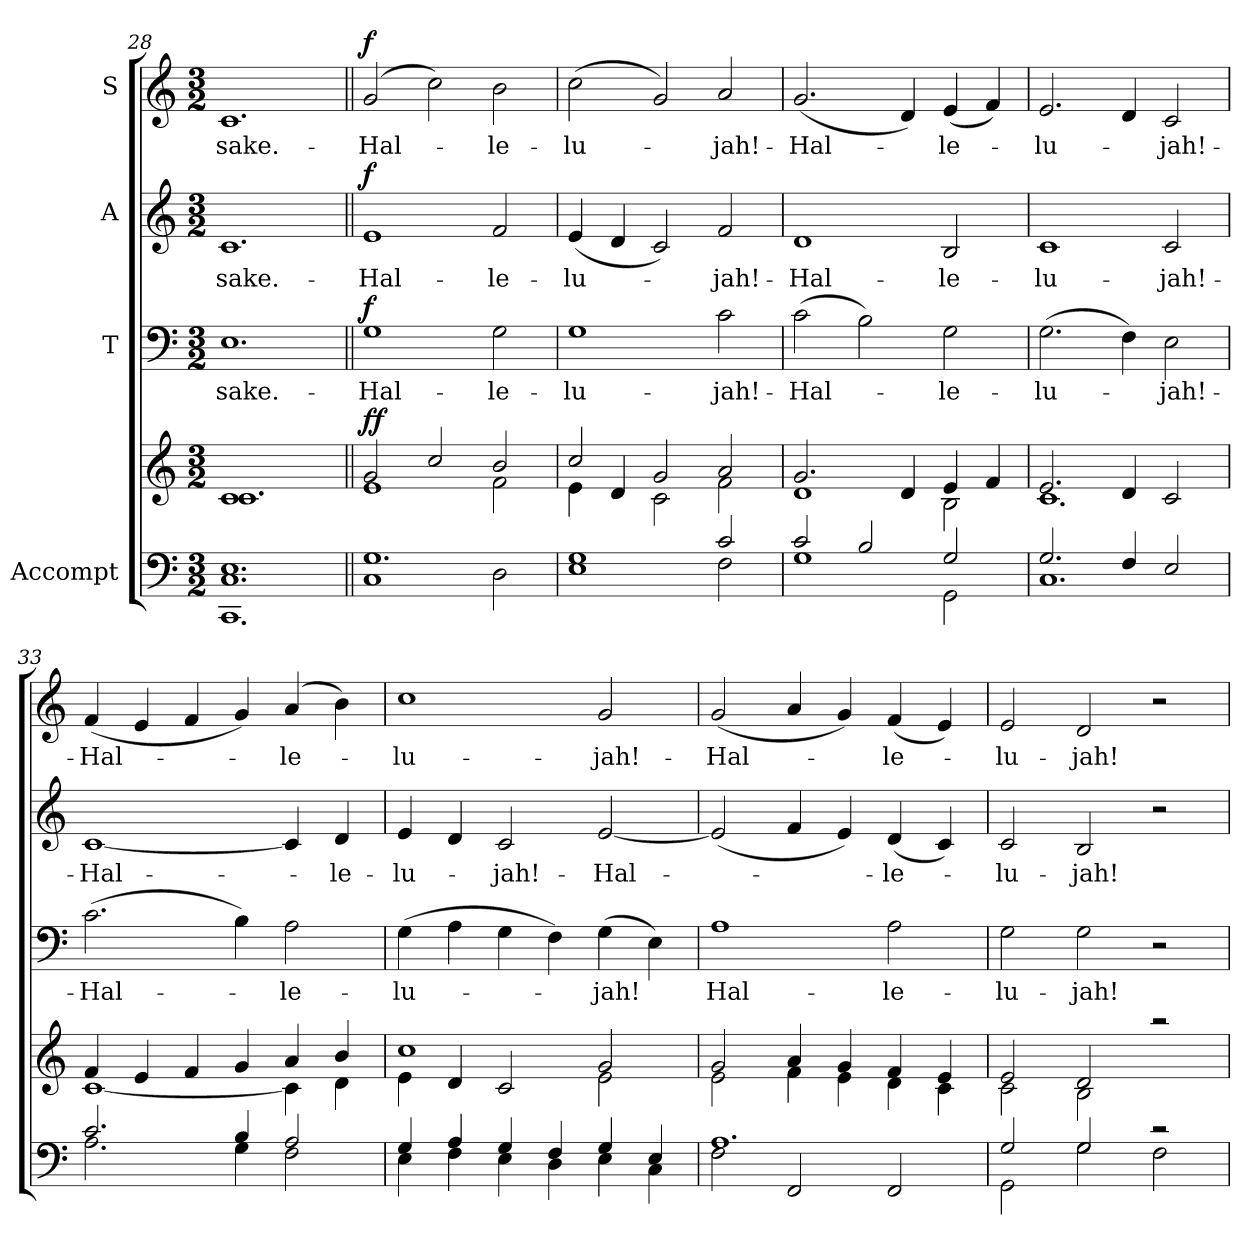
**kern	**kern	**dynam	**kern	**text	**dynam	**kern	**text	**dynam	**kern	**text	**dynam
*part4	*part4	*part4	*part3	*part3	*part3	*part2	*part2	*part2	*part1	*part1	*part1
*staff5	*staff4	*staff4/5	*staff3	*staff3	*staff3	*staff2	*staff2	*staff2	*staff1	*staff1	*staff1
*I"Accompt	*	*	*I"T	*	*	*I"A	*	*	*I"S	*	*
*clefF4	*clefG2	*	*clefF4	*	*	*clefG2	*	*	*clefG2	*	*
*k[]	*k[]	*	*k[]	*	*	*k[]	*	*	*k[]	*	*
*C:	*C:	*	*C:	*	*	*C:	*	*	*C:	*	*
*M3/2	*M3/2	*	*M3/2	*	*	*M3/2	*	*	*M3/2	*	*
=28	=28	=28	=28	=28	=28	=28	=28	=28	=28	=28	=28
*^	*^	*	*	*	*	*	*	*	*	*	*
!	!	!	!	!	!	!LO:LY:b	!	!	!LO:LY:b	!	!	!LO:LY:b	!
1.E	1.CC 1.C	1.c	1.c	.	1.E	sake.-	.	1.c	sake.-	.	1.c	-sake.-	.
=29||	=29||	=29||	=29||	=29||	=29||	=29||	=29||	=29||	=29||	=29||	=29||	=29||	=29||
*	*	*MM224	*	*	*	*	*	*	*	*	*MM224	*	*
!	!	!	!	!LO:DY:b=2	!	!LO:LY:b	!	!	!LO:LY:b	!	!	!LO:LY:b	!
!	!	!	!	!LO:DY:n=1:a	!	!	!LO:DY:b	!	!	!LO:DY:b	!	!	!LO:DY:a
1.G	1C	2g/	1e	f f	1G	-Hal-	f	1e	-Hal-	f	(2g/	-Hal-	f
.	.	2cc/	.	.	.	.	.	.	.	.	2cc\)	.	.
!	!	!	!	!	!	!LO:LY:b	!	!	!LO:LY:b	!	!	!LO:LY:b	!
.	2D\	2b/	2f\	.	2G\	-le-	.	2f/	-le-	.	2b\	-le-	.
=30	=30	=30	=30	=30	=30	=30	=30	=30	=30	=30	=30	=30	=30
!	!	!	!	!	!	!LO:LY:b	!	!	!LO:LY:b	!	!	!LO:LY:b	!
1G	1E	2cc/	4e\	.	1G	-lu-	.	(4e/	-lu-	.	(>2cc\	-lu-	.
.	.	.	4d/	.	.	.	.	4d/	.	.	.	.	.
.	.	2g/	2c\	.	.	.	.	2c/)	.	.	2g/)	.	.
!	!	!	!	!	!	!LO:LY:b	!	!	!LO:LY:b	!	!	!LO:LY:b	!
2c/	2F\	2a/	2f\	.	2c\	-jah!-	.	2f/	-jah!-	.	2a/	-jah!-	.
=31	=31	=31	=31	=31	=31	=31	=31	=31	=31	=31	=31	=31	=31
!	!	!	!	!	!	!LO:LY:b	!	!	!LO:LY:b	!	!	!LO:LY:b	!
2c/	1G	2.g/	1d	.	(>2c\	-Hal-	.	1d	-Hal-	.	(<2.g/	-Hal-	.
2B/	.	.	.	.	2B\)	.	.	.	.	.	.	.	.
.	.	4d/	.	.	.	.	.	.	.	.	4d/)	.	.
!	!	!	!	!	!	!LO:LY:b	!	!	!LO:LY:b	!	!	!LO:LY:b	!
2G/	2GG\	4e/	2B\	.	2G\	-le-	.	2B/	-le-	.	(4e/	-le-	.
.	.	4f/	.	.	.	.	.	.	.	.	4f/)	.	.
=32	=32	=32	=32	=32	=32	=32	=32	=32	=32	=32	=32	=32	=32
!	!	!	!	!	!	!LO:LY:b	!	!	!LO:LY:b	!	!	!LO:LY:b	!
2.G/	1.C	2.e/	1.c	.	(>2.G\	-lu-	.	1c	-lu-	.	2.e/	-lu-	.
4F/	.	4d/	.	.	4F\)	.	.	.	.	.	4d/	.	.
!	!	!	!	!	!	!LO:LY:b	!	!	!LO:LY:b	!	!	!LO:LY:b	!
2E/	.	2c/	.	.	2E\	-jah!-	.	2c/	-jah!-	.	2c/	-jah!-	.
!!LO:PB:g=z
=33	=33	=33	=33	=33	=33	=33	=33	=33	=33	=33	=33	=33	=33
!	!	!	!	!	!	!LO:LY:b	!	!	!LO:LY:b	!	!	!LO:LY:b	!
2.c/	2.A\	4f/	[<1c	.	(>2.c\	-Hal-	.	[<1c	-Hal-	.	(4f/	-Hal-	.
.	.	4e/	.	.	.	.	.	.	.	.	4e/	.	.
.	.	4f/	.	.	.	.	.	.	.	.	4f/	.	.
4B/	4G\	4g/	.	.	4B\)	.	.	.	.	.	4g/)	.	.
!	!	!	!	!	!	!LO:LY:b	!	!	!	!	!	!LO:LY:b	!
2A/	2F\	4a/	4c\]	.	2A\	-le-	.	4c/]	.	.	(4a/	-le-	.
!	!	!	!	!	!	!	!	!	!LO:LY:b	!	!	!	!
.	.	4b/	4d\	.	.	.	.	4d/	-le-	.	4b\)	.	.
=34	=34	=34	=34	=34	=34	=34	=34	=34	=34	=34	=34	=34	=34
!	!	!	!	!	!	!LO:LY:b	!	!	!LO:LY:b	!	!	!LO:LY:b	!
4G/	4E\	1cc	4e\	.	(>4G\	-lu-	.	4e/	-lu-	.	1cc	-lu-	.
4A/	4F\	.	4d/	.	4A\	.	.	4d/	.	.	.	.	.
!	!	!	!	!	!	!	!	!	!LO:LY:b	!	!	!	!
4G/	4E\	.	2c/	.	4G\	.	.	2c/	-jah!-	.	.	.	.
4F/	4D\	.	.	.	4F\)	.	.	.	.	.	.	.	.
!	!	!	!	!	!	!LO:LY:b	!	!	!LO:LY:b	!	!	!LO:LY:b	!
4G/	4E\	2g/	2e\	.	(>4G\	-jah!	.	[<2e/	-Hal-	.	2g/	-jah!-	.
4E/	4C\	.	.	.	4E\)	.	.	.	.	.	.	.	.
=35	=35	=35	=35	=35	=35	=35	=35	=35	=35	=35	=35	=35	=35
!	!	!	!	!	!	!LO:LY:b	!	!	!LO:LY:b	!	!	!LO:LY:b	!
1.A	2F\	2g/	2e\	.	1A	Hal-	.	(<2e/]	-­-	.	(2g/	-Hal-	.
!	!	!	!	!	!	!	!	!	!LO:LY:b	!	!	!	!
.	2FF/	4a/	4f\	.	.	.	.	4f/	-­	.	4a/	.	.
!	!	!	!	!	!	!	!	!	!LO:LY:b	!	!	!	!
.	.	4g/	4e\	.	.	.	.	4e/)	­-	.	4g/)	.	.
!	!	!	!	!	!	!LO:LY:b	!	!	!LO:LY:b	!	!	!LO:LY:b	!
.	2FF/	4f/	4d\	.	2A\	-le-	.	(4d/	-le-	.	(<4f/	-le-	.
.	.	4e/	4c\	.	.	.	.	4c/)	.	.	4e/)	.	.
=36	=36	=36	=36	=36	=36	=36	=36	=36	=36	=36	=36	=36	=36
!	!	!	!	!	!	!LO:LY:b	!	!	!LO:LY:b	!	!	!LO:LY:b	!
2G/	2GG\	2e/	2c\	.	2G\	-lu-	.	2c/	-lu-	.	2e/	-lu-	.
!	!	!	!	!	!	!LO:LY:b	!	!	!LO:LY:b	!	!	!LO:LY:b	!
2G/	2G\	2d/	2B\	.	2G\	-jah!-	.	2B/	-jah!-	.	2d/	-jah!-	.
2rc	2F\	2raa	2ryy	.	2r	.	.	2r	.	.	2r	.	.
*v	*v	*	*	*	*	*	*	*	*	*	*	*	*
*	*v	*v	*	*	*	*	*	*	*	*	*	*
=	=	=	=	=	=	=	=	=	=	=	=
*-	*-	*-	*-	*-	*-	*-	*-	*-	*-	*-	*-
